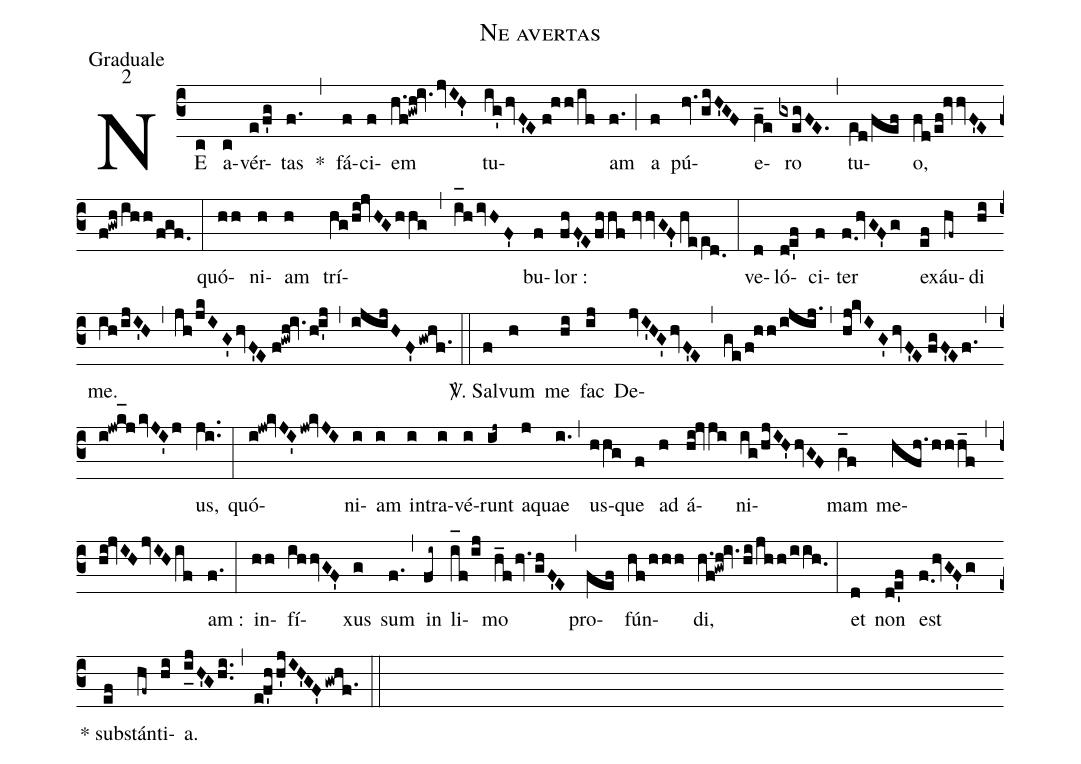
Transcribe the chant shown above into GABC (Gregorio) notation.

name:Ne avertas;
office-part:Graduale;
mode:2;
%%
(c3) NE(c) a(c)vér(e/f'g)tas(f.) *(,) fá(f)ci(f)em(h.f!gwh!iv.jvIH') tu(ig'hvF'E//f!hh/if)am(f.) (;) a(f) pú(hv.giH'GF)e(f_e)ro(gxegFE.) (,) tu(e[ll:1]d/fef)o,(fd/ef!hvvF'E//f!gwh/ihh/fgf.) (:) quó(hh)ni(h)am(h) trí(hg/hi!jvHGhhg)(,)(i_[oh:h]hivHF')bu(f)lor :(fhF'Efhhf//hvvGF'hee[ll:1]d.0) (:) ve(d)ló(de'f)ci(f)ter(f.0/[-0.5]hvGF'g) ex(ef)áu(hf~)di(hi) me.(ih/ijI'H) (,) (jh/jkIG'hvF'E//f!gwh!iv.hi'j) (,) (ijijHF'gwhf.1) (::) <sp>V/</sp>. Sal(f)vum(h) me(hi) fac(ij) De(jvI'HG'hvF'E)(,)(ge/f!hh/ijij.)(,)(hj!kvIG'hvF'E//fgF'Ef.)(,)(i!jwk_[hl:1]jkvJI'j)us,(ji..) (:) quó(i!jw!kvJI'jw!kvJI)ni(i)am(i) in(i)tra(i)vé(i)runt(ij~) a(j)quae(i.) (,) us(hhg)que(f) ad(h) á(hi!jvji)ni(ig/hjIH'hvGF)mam(g_[oh:h]f) me(hfh.hhh_f)(,)(hi!jvIHjvIHif)am :(f.) (:) in(hh)fí(ihhvGF')xus(g) sum(f.) (,) in(fi~) li(i_[oh:h]f/ij)mo(h_fhv.ghF'E) (,) pro(fef)fún(hf/hhh)di,(h.f!gwh!iv.hi/jhh/iih.0) (:) et(d) non(de'f) est(f.0/[-0.5]hvGF'g) () * sub(ef)stán(hf~)ti(hi)a.(i_[uh:l]jH'Ghi..) (,) (ef'hh'jIH'GF'gwhf.1) (::)
